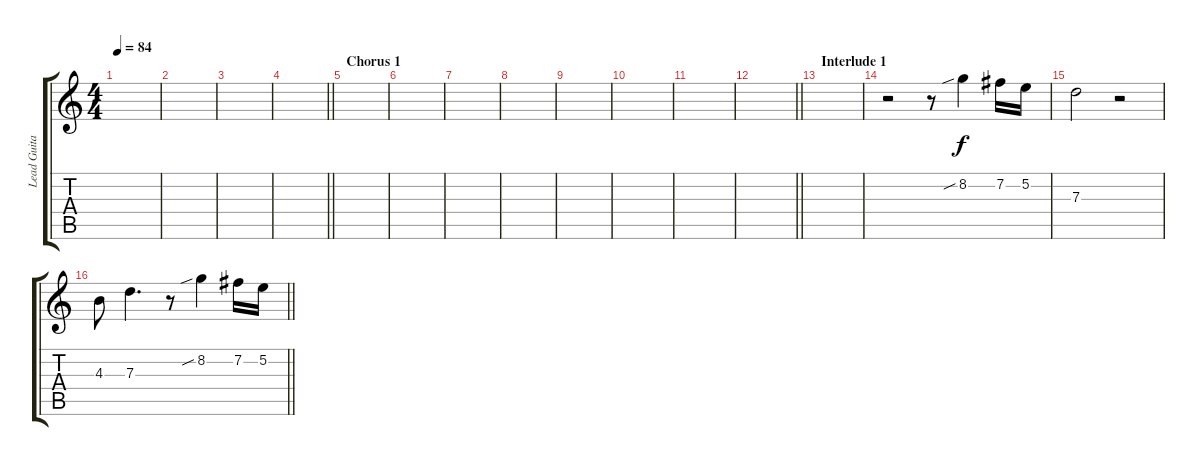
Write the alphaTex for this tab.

\track ("Lead Guitar" "Lead Guita") {instrument electricguitarclean}
\staff {score tabs}
\tuning (E4 B3 G3 D3 A2 E2) {hide}
\ts (4 4)
\tempo 84
\clef g2
\ks c
|
|
|
\barLineRight lightlight
|
\section ("" "Chorus 1")
|
|
|
|
|
|
|
\barLineRight lightlight
|
\section ("" "Interlude 1")
|
r.2 r.8 8.2{sib}.4 7.2.16 5.2.16 |
7.3.2 r.2 |
\barLineRight lightlight
4.3.8 7.3.4{d} r.8 8.2{sib}.4 7.2.16 5.2.16
